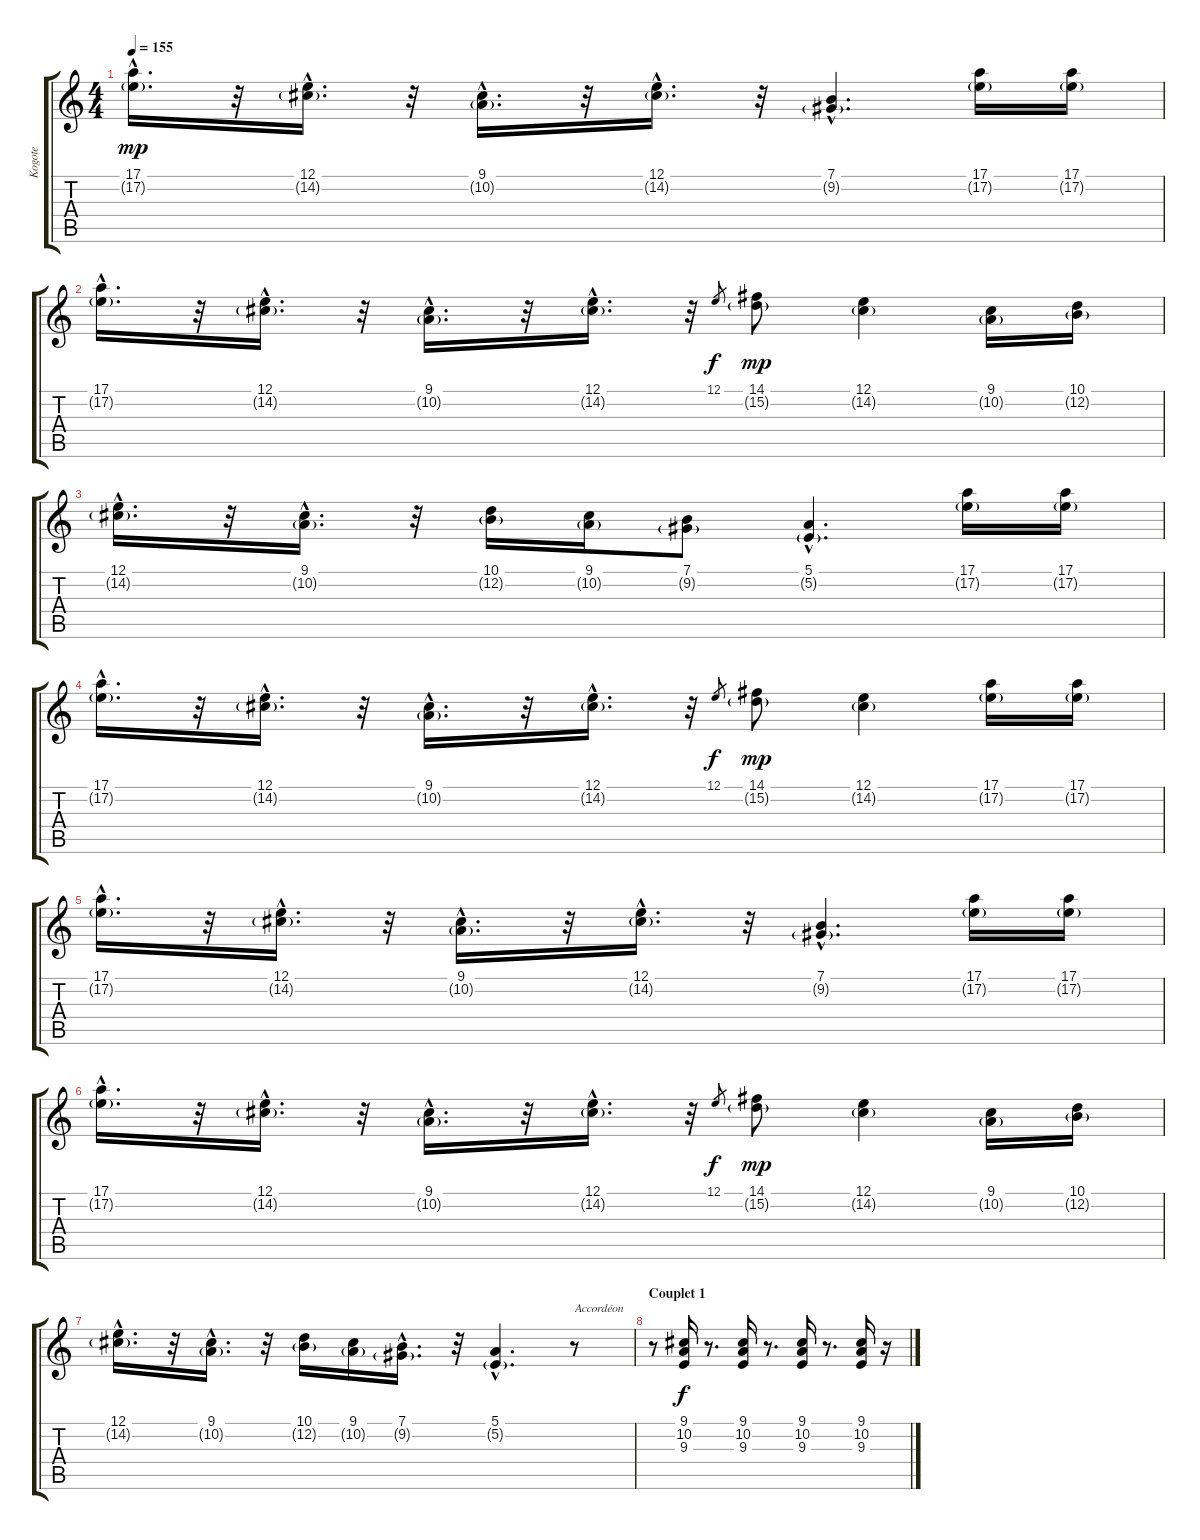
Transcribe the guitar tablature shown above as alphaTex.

\track ("Kogote" "Kogote") {instrument bagpipe}
\staff {score tabs}
\tuning (E4 B3 G3 D3 A2 E2) {hide}
\ts (4 4)
\tempo 155
\clef g2
\ks c
(17.1{hac} 17.2{g hac}).16{d dy mp} r.32 (12.1{hac} 14.2{g hac}).16{d} r.32 (9.1{hac} 10.2{g hac}).16{d} r.32 (12.1{hac} 14.2{g hac}).16{d} r.32 (7.1{hac} 9.2{g hac}).4{d} (17.1 17.2{g}).16 (17.1 17.2{g}).16 |
(17.1{hac} 17.2{g hac}).16{d} r.32 (12.1{hac} 14.2{g hac}).16{d} r.32 (9.1{hac} 10.2{g hac}).16{d} r.32 (12.1{hac} 14.2{g hac}).16{d} r.32 12.1.8{gr dy f} (14.1 15.2{g}).8{dy mp} (12.1 14.2{g}).4 (9.1 10.2{g}).16 (10.1 12.2{g}).16 |
(12.1{hac} 14.2{g hac}).16{d} r.32 (9.1{hac} 10.2{g hac}).16{d} r.32 (10.1 12.2{g}).16 (9.1 10.2{g}).16 (7.1 9.2{g}).8 (5.1{hac} 5.2{g hac}).4{d} (17.1 17.2{g}).16 (17.1 17.2{g}).16 |
(17.1{hac} 17.2{g hac}).16{d} r.32 (12.1{hac} 14.2{g hac}).16{d} r.32 (9.1{hac} 10.2{g hac}).16{d} r.32 (12.1{hac} 14.2{g hac}).16{d} r.32 12.1.8{gr dy f} (14.1 15.2{g}).8{dy mp} (12.1 14.2{g}).4 (17.1 17.2{g}).16 (17.1 17.2{g}).16 |
(17.1{hac} 17.2{g hac}).16{d} r.32 (12.1{hac} 14.2{g hac}).16{d} r.32 (9.1{hac} 10.2{g hac}).16{d} r.32 (12.1{hac} 14.2{g hac}).16{d} r.32 (7.1{hac} 9.2{g hac}).4{d} (17.1 17.2{g}).16 (17.1 17.2{g}).16 |
(17.1{hac} 17.2{g hac}).16{d} r.32 (12.1{hac} 14.2{g hac}).16{d} r.32 (9.1{hac} 10.2{g hac}).16{d} r.32 (12.1{hac} 14.2{g hac}).16{d} r.32 12.1.8{gr dy f} (14.1 15.2{g}).8{dy mp} (12.1 14.2{g}).4 (9.1 10.2{g}).16 (10.1 12.2{g}).16 |
(12.1{hac} 14.2{g hac}).16{d} r.32 (9.1{hac} 10.2{g hac}).16{d} r.32 (10.1 12.2{g}).16 (9.1 10.2{g}).16 (7.1{hac} 9.2{g hac}).16{d} r.32 (5.1{hac} 5.2{g hac}).4{d} r.8{txt "Accordéon" volume 10 instrument accordion} |
\section ("" "Couplet 1")
r.8 (9.1 10.2 9.3).16{dy f} r.8{d} (9.1 10.2 9.3).16 r.8{d} (9.1 10.2 9.3).16 r.8{d} (9.1 10.2 9.3).16 r.16
